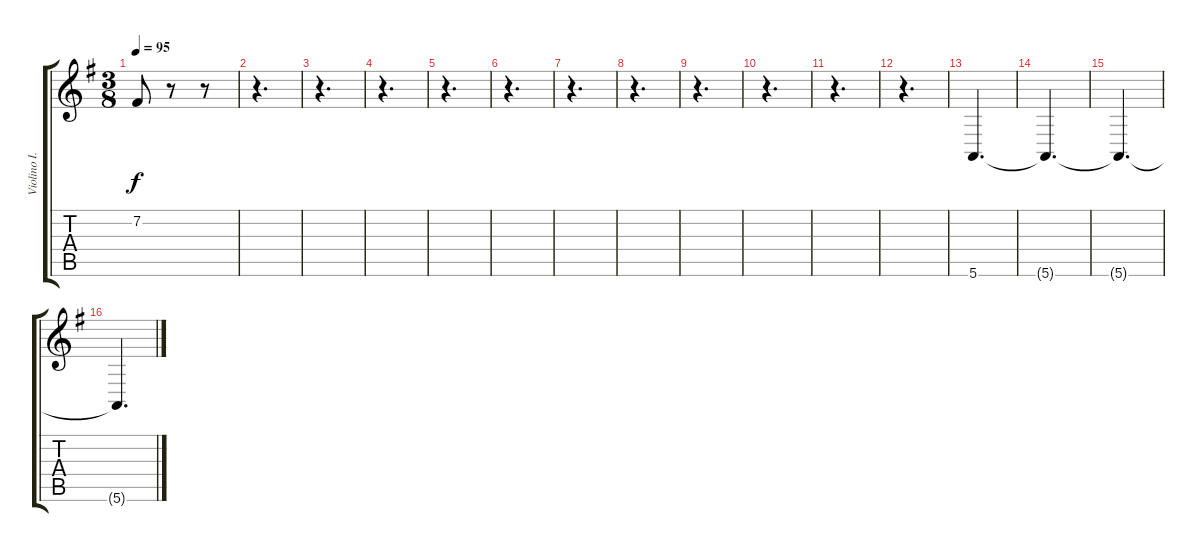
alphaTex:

\track ("Violino I. di ripieno" "Violino I.") {instrument violin}
\staff {score tabs}
\tuning (E4 B3 G3 D3 A2 E2) {hide}
\ts (3 8)
\tempo 95
\clef g2
\ks g
7.2.8{dy f} r.8 r.8 |
r.4{d} |
r.4{d} |
r.4{d} |
r.4{d} |
r.4{d} |
r.4{d} |
r.4{d} |
r.4{d} |
r.4{d} |
r.4{d} |
r.4{d} |
5.6.4{d} |
5.6{t}.4{d} |
5.6{t}.4{d} |
5.6{t}.4{d}
